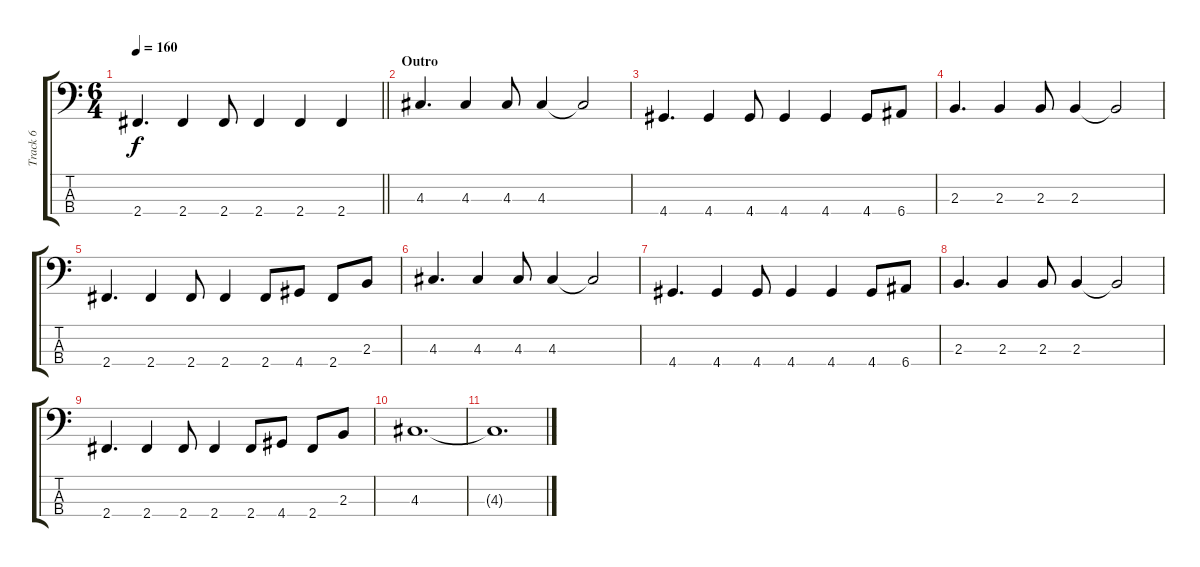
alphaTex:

\track ("Track 6" "Track 6") {instrument electricbassfinger}
\staff {score tabs}
\tuning (G2 D2 A1 E1) {hide}
\ts (6 4)
\tempo 160
\clef f4
\barLineRight lightlight
\ks c
2.4.4{d dy f} 2.4.4 2.4.8 2.4.4 2.4.4 2.4.4 |
\section ("" "Outro")
4.3.4{d} 4.3.4 4.3.8 4.3.4 4.3{t}.2 |
4.4.4{d} 4.4.4 4.4.8 4.4.4 4.4.4 4.4.8 6.4.8 |
2.3.4{d} 2.3.4 2.3.8 2.3.4 2.3{t}.2 |
2.4.4{d} 2.4.4 2.4.8 2.4.4 2.4.8 4.4.8 2.4.8 2.3.8 |
4.3.4{d} 4.3.4 4.3.8 4.3.4 4.3{t}.2 |
4.4.4{d} 4.4.4 4.4.8 4.4.4 4.4.4 4.4.8 6.4.8 |
2.3.4{d} 2.3.4 2.3.8 2.3.4 2.3{t}.2 |
2.4.4{d} 2.4.4 2.4.8 2.4.4 2.4.8 4.4.8 2.4.8 2.3.8 |
4.3.1{d} |
4.3{t}.1{d}
